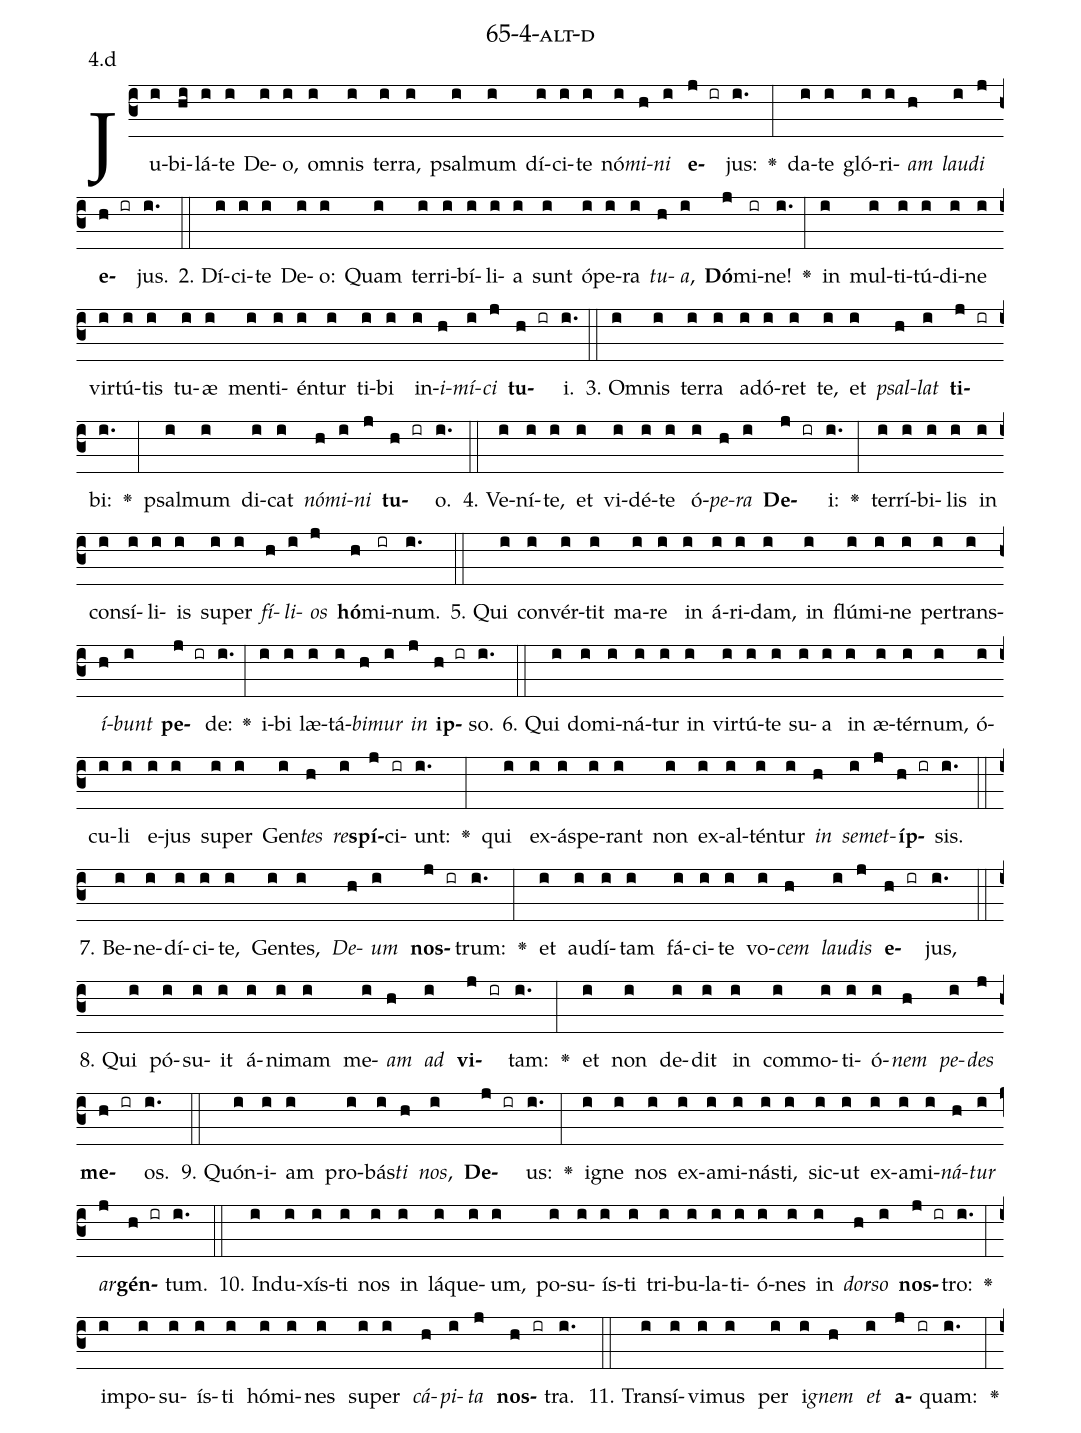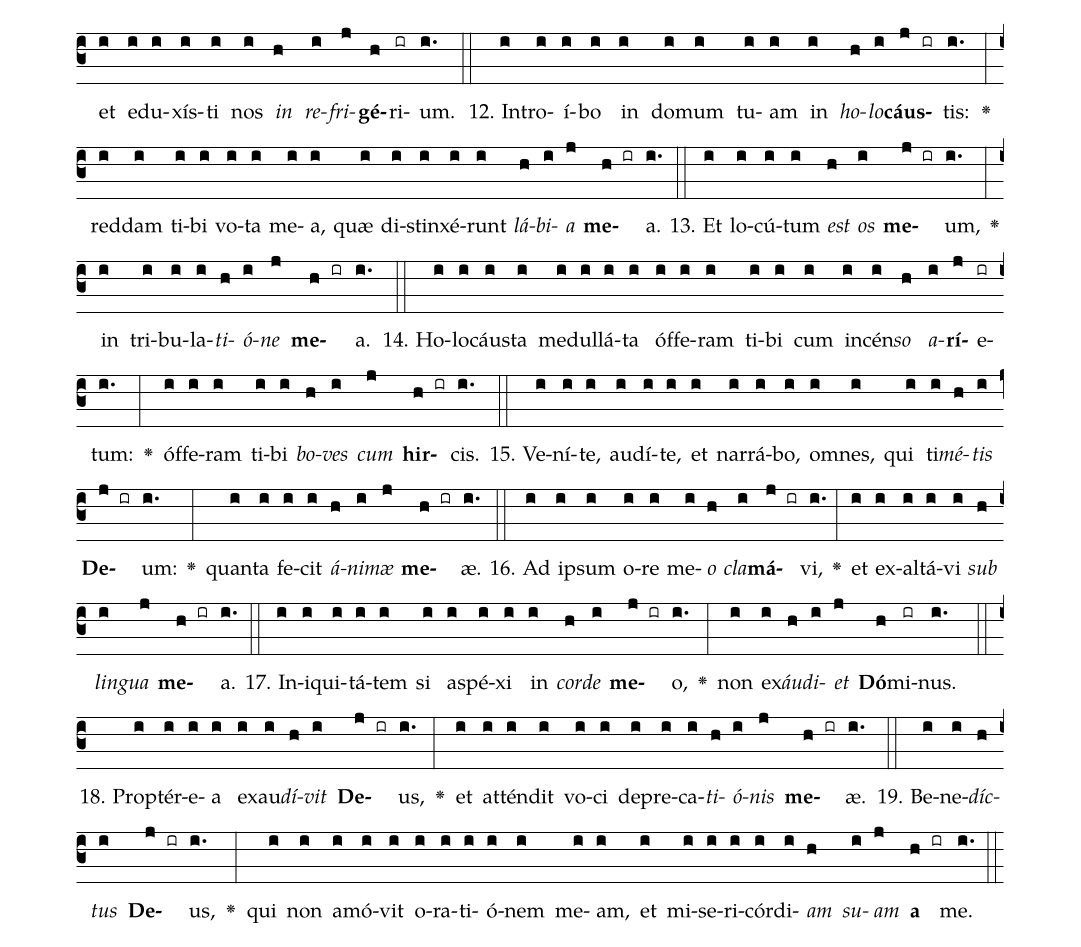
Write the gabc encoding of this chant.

name: 65-4-alt-d;
annotation: 4.d;
%%
(c3)Ju(i)bi(hi)lá(i)te(i) De(i)o,(i) om(i)nis(i) ter(i)ra,(i) psal(i)mum(i) dí(i)ci(i)te(i) nó(i)<i>mi</i>(h)<i>ni</i>(i) <b>e</b>(j ir)jus:(i.) <v>\greheightstar</v>(:) da(i)te(i) gló(i)ri(i)<i>am</i>(h) <i>lau</i>(i)<i>di</i>(j) <b>e</b>(h ir)jus.(i.) (::)
2. Dí(i)ci(i)te(i) De(i)o:(i) Quam(i) ter(i)ri(i)bí(i)li(i)a(i) sunt(i) ó(i)pe(i)ra(i) <i>tu</i>(h)<i>a</i>,(i) <b>Dó</b>(j)mi(ir)ne!(i.) <v>\greheightstar</v>(:) in(i) mul(i)ti(i)tú(i)di(i)ne(i) vir(i)tú(i)tis(i) tu(i)æ(i) men(i)ti(i)én(i)tur(i) ti(i)bi(i) in(i)<i>i</i>(h)<i>mí</i>(i)<i>ci</i>(j) <b>tu</b>(h ir)i.(i.) (::)
3. Om(i)nis(i) ter(i)ra(i) ad(i)ó(i)ret(i) te,(i) et(i) <i>psal</i>(h)<i>lat</i>(i) <b>ti</b>(j ir)bi:(i.) <v>\greheightstar</v>(:) psal(i)mum(i) di(i)cat(i) <i>nó</i>(h)<i>mi</i>(i)<i>ni</i>(j) <b>tu</b>(h ir)o.(i.) (::)
4. Ve(i)ní(i)te,(i) et(i) vi(i)dé(i)te(i) ó(i)<i>pe</i>(h)<i>ra</i>(i) <b>De</b>(j ir)i:(i.) <v>\greheightstar</v>(:) ter(i)rí(i)bi(i)lis(i) in(i) con(i)sí(i)li(i)is(i) su(i)per(i) <i>fí</i>(h)<i>li</i>(i)<i>os</i>(j) <b>hó</b>(h)mi(ir)num.(i.) (::)
5. Qui(i) con(i)vér(i)tit(i) ma(i)re(i) in(i) á(i)ri(i)dam,(i) in(i) flú(i)mi(i)ne(i) per(i)trans(i)<i>í</i>(h)<i>bunt</i>(i) <b>pe</b>(j ir)de:(i.) <v>\greheightstar</v>(:) i(i)bi(i) læ(i)tá(i)<i>bi</i>(h)<i>mur</i>(i) <i>in</i>(j) <b>ip</b>(h ir)so.(i.) (::)
6. Qui(i) do(i)mi(i)ná(i)tur(i) in(i) vir(i)tú(i)te(i) su(i)a(i) in(i) æ(i)tér(i)num,(i) ó(i)cu(i)li(i) e(i)jus(i) su(i)per(i) Gen(i)<i>tes</i>(h) <i>re</i>(i)<b>spí</b>(j)ci(ir)unt:(i.) <v>\greheightstar</v>(:) qui(i) ex(i)ás(i)pe(i)rant(i) non(i) ex(i)al(i)tén(i)tur(i) <i>in</i>(h) <i>se</i>(i)<i>met</i>(j)<b>íp</b>(h ir)sis.(i.) (::)
7. Be(i)ne(i)dí(i)ci(i)te,(i) Gen(i)tes,(i) <i>De</i>(h)<i>um</i>(i) <b>nos</b>(j ir)trum:(i.) <v>\greheightstar</v>(:) et(i) au(i)dí(i)tam(i) fá(i)ci(i)te(i) vo(i)<i>cem</i>(h) <i>lau</i>(i)<i>dis</i>(j) <b>e</b>(h ir)jus,(i.) (::)
8. Qui(i) pó(i)su(i)it(i) á(i)ni(i)mam(i) me(i)<i>am</i>(h) <i>ad</i>(i) <b>vi</b>(j ir)tam:(i.) <v>\greheightstar</v>(:) et(i) non(i) de(i)dit(i) in(i) com(i)mo(i)ti(i)ó(i)<i>nem</i>(h) <i>pe</i>(i)<i>des</i>(j) <b>me</b>(h ir)os.(i.) (::)
9. Quón(i)i(i)am(i) pro(i)bás(i)<i>ti</i>(h) <i>nos</i>,(i) <b>De</b>(j ir)us:(i.) <v>\greheightstar</v>(:) i(i)gne(i) nos(i) ex(i)a(i)mi(i)nás(i)ti,(i) sic(i)ut(i) ex(i)a(i)mi(i)<i>ná</i>(h)<i>tur</i>(i) <i>ar</i>(j)<b>gén</b>(h ir)tum.(i.) (::)
10. In(i)du(i)xís(i)ti(i) nos(i) in(i) lá(i)que(i)um,(i) po(i)su(i)ís(i)ti(i) tri(i)bu(i)la(i)ti(i)ó(i)nes(i) in(i) <i>dor</i>(h)<i>so</i>(i) <b>nos</b>(j ir)tro:(i.) <v>\greheightstar</v>(:) im(i)po(i)su(i)ís(i)ti(i) hó(i)mi(i)nes(i) su(i)per(i) <i>cá</i>(h)<i>pi</i>(i)<i>ta</i>(j) <b>nos</b>(h ir)tra.(i.) (::)
11. Trans(i)í(i)vi(i)mus(i) per(i) i(i)<i>gnem</i>(h) <i>et</i>(i) <b>a</b>(j ir)quam:(i.) <v>\greheightstar</v>(:) et(i) e(i)du(i)xís(i)ti(i) nos(i) <i>in</i>(h) <i>re</i>(i)<i>fri</i>(j)<b>gé</b>(h)ri(ir)um.(i.) (::)
12. In(i)tro(i)í(i)bo(i) in(i) do(i)mum(i) tu(i)am(i) in(i) <i>ho</i>(h)<i>lo</i>(i)<b>cáus</b>(j ir)tis:(i.) <v>\greheightstar</v>(:) red(i)dam(i) ti(i)bi(i) vo(i)ta(i) me(i)a,(i) quæ(i) di(i)stin(i)xé(i)runt(i) <i>lá</i>(h)<i>bi</i>(i)<i>a</i>(j) <b>me</b>(h ir)a.(i.) (::)
13. Et(i) lo(i)cú(i)tum(i) <i>est</i>(h) <i>os</i>(i) <b>me</b>(j ir)um,(i.) <v>\greheightstar</v>(:) in(i) tri(i)bu(i)la(i)<i>ti</i>(h)<i>ó</i>(i)<i>ne</i>(j) <b>me</b>(h ir)a.(i.) (::)
14. Ho(i)lo(i)cáus(i)ta(i) me(i)dul(i)lá(i)ta(i) óf(i)fe(i)ram(i) ti(i)bi(i) cum(i) in(i)cén(i)<i>so</i>(h) <i>a</i>(i)<b>rí</b>(j)e(ir)tum:(i.) <v>\greheightstar</v>(:) óf(i)fe(i)ram(i) ti(i)bi(i) <i>bo</i>(h)<i>ves</i>(i) <i>cum</i>(j) <b>hir</b>(h ir)cis.(i.) (::)
15. Ve(i)ní(i)te,(i) au(i)dí(i)te,(i) et(i) nar(i)rá(i)bo,(i) om(i)nes,(i) qui(i) ti(i)<i>mé</i>(h)<i>tis</i>(i) <b>De</b>(j ir)um:(i.) <v>\greheightstar</v>(:) quan(i)ta(i) fe(i)cit(i) <i>á</i>(h)<i>ni</i>(i)<i>mæ</i>(j) <b>me</b>(h ir)æ.(i.) (::)
16. Ad(i) ip(i)sum(i) o(i)re(i) me(i)<i>o</i>(h) <i>cla</i>(i)<b>má</b>(j ir)vi,(i.) <v>\greheightstar</v>(:) et(i) ex(i)al(i)tá(i)vi(i) <i>sub</i>(h) <i>lin</i>(i)<i>gua</i>(j) <b>me</b>(h ir)a.(i.) (::)
17. In(i)i(i)qui(i)tá(i)tem(i) si(i) a(i)spé(i)xi(i) in(i) <i>cor</i>(h)<i>de</i>(i) <b>me</b>(j ir)o,(i.) <v>\greheightstar</v>(:) non(i) ex(i)<i>áu</i>(h)<i>di</i>(i)<i>et</i>(j) <b>Dó</b>(h)mi(ir)nus.(i.) (::)
18. Prop(i)tér(i)e(i)a(i) ex(i)au(i)<i>dí</i>(h)<i>vit</i>(i) <b>De</b>(j ir)us,(i.) <v>\greheightstar</v>(:) et(i) at(i)tén(i)dit(i) vo(i)ci(i) de(i)pre(i)ca(i)<i>ti</i>(h)<i>ó</i>(i)<i>nis</i>(j) <b>me</b>(h ir)æ.(i.) (::)
19. Be(i)ne(i)<i>díc</i>(h)<i>tus</i>(i) <b>De</b>(j ir)us,(i.) <v>\greheightstar</v>(:) qui(i) non(i) a(i)mó(i)vit(i) o(i)ra(i)ti(i)ó(i)nem(i) me(i)am,(i) et(i) mi(i)se(i)ri(i)cór(i)di(i)<i>am</i>(h) <i>su</i>(i)<i>am</i>(j) <b>a</b>(h ir) me.(i.) (::)
